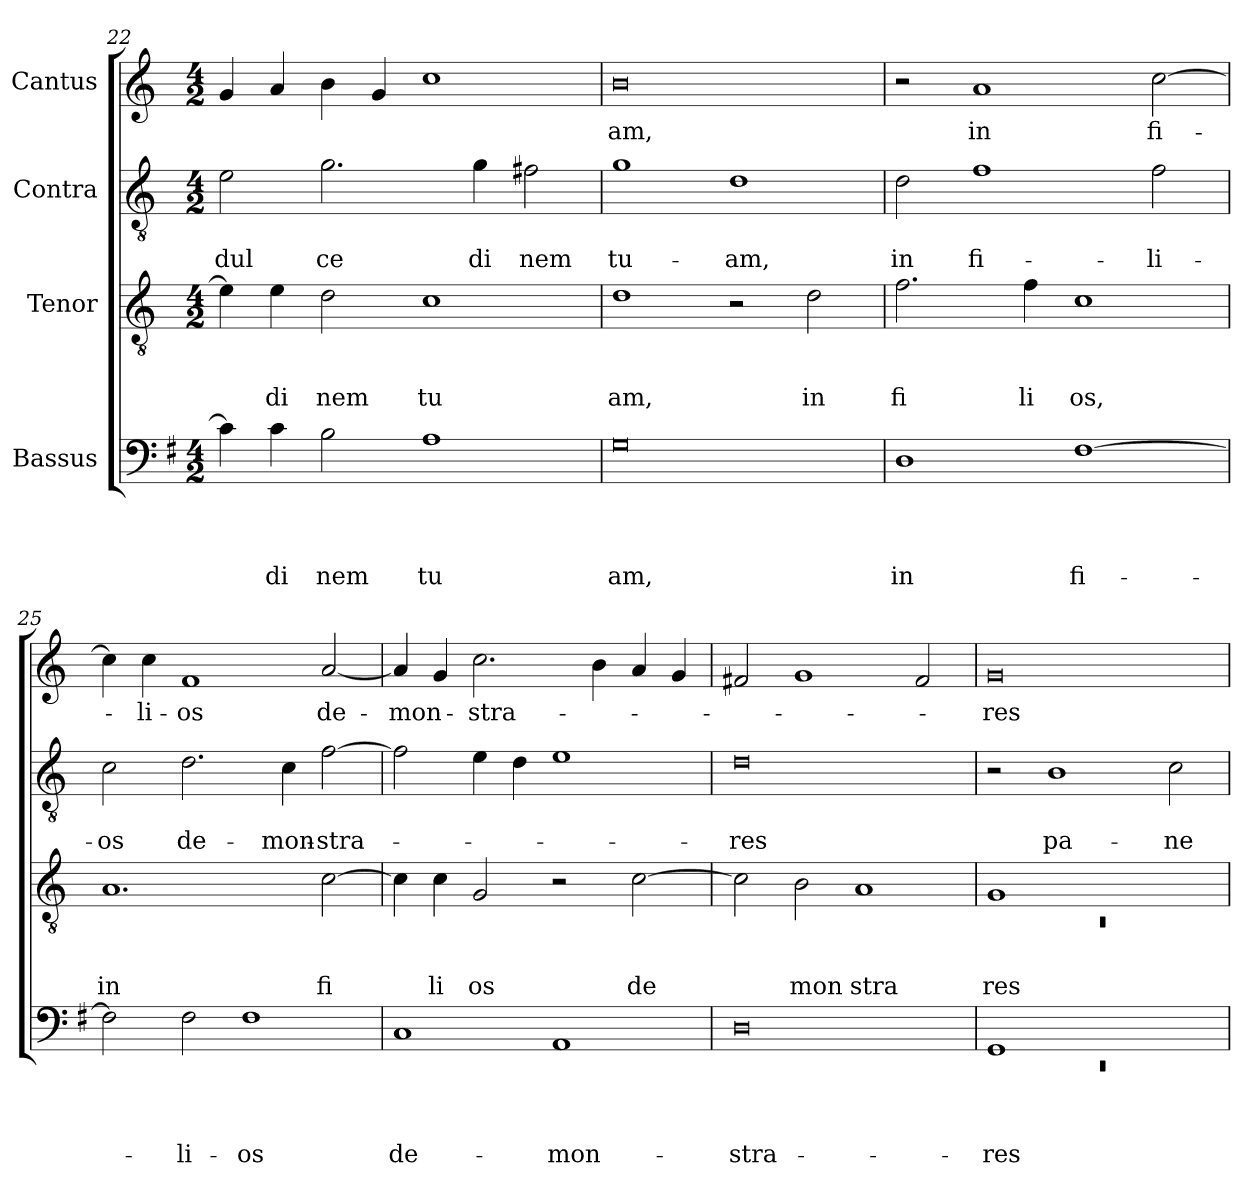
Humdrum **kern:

**kern	**text	**text	**text	**text	**kern	**text	**text	**text	**kern	**text	**text	**kern	**text
*part4	*part4	*part4	*part4	*part4	*part3	*part3	*part3	*part3	*part2	*part2	*part2	*part1	*part1
*staff4	*staff4	*staff4	*staff4	*staff4	*staff3	*staff3	*staff3	*staff3	*staff2	*staff2	*staff2	*staff1	*staff1
*I"Bassus	*	*	*	*	*I"Tenor	*	*	*	*I"Contra	*	*	*I"Cantus	*
*clefF4	*	*	*	*	*clefGv2	*	*	*	*clefGv2	*	*	*clefG2	*
*ITrd-3c-5	*	*	*	*	*	*	*	*	*	*	*	*	*
*k[]	*	*	*	*	*k[]	*	*	*	*k[]	*	*	*k[]	*
*C:	*	*	*	*	*C:	*	*	*	*C:	*	*	*C:	*
*M4/2	*	*	*	*	*M4/2	*	*	*	*M4/2	*	*	*M4/2	*
=22	=22	=22	=22	=22	=22	=22	=22	=22	=22	=22	=22	=22	=22
!	!	!	!	!	!	!	!	!	!	!	!LO:LY:b	!	!
4f\]	.	.	.	.	4e\]	.	.	.	2e\	.	dul	4g/	.
!	!	!	!	!LO:LY:b	!	!	!	!LO:LY:b	!	!	!	!	!
4f\	.	.	.	di	4e\	.	.	di	.	.	.	4a/	.
!	!	!	!	!LO:LY:b	!	!	!	!LO:LY:b	!	!	!LO:LY:b	!	!
2e\	.	.	.	nem	2d\	.	.	nem	2.g\	.	ce	4b\	.
.	.	.	.	.	.	.	.	.	.	.	.	4g/	.
!	!	!	!	!LO:LY:b	!	!	!	!LO:LY:b	!	!	!	!	!
1d	.	.	.	tu	1c	.	.	tu	.	.	.	1cc	.
!	!	!	!	!	!	!	!	!	!	!	!LO:LY:b	!	!
.	.	.	.	.	.	.	.	.	4g\	.	di	.	.
!	!	!	!	!	!	!	!	!	!	!	!LO:LY:b	!	!
.	.	.	.	.	.	.	.	.	2f#X\	.	nem	.	.
!!LO:LB:g=z
=23	=23	=23	=23	=23	=23	=23	=23	=23	=23	=23	=23	=23	=23
!	!	!	!	!LO:LY:b	!	!	!	!LO:LY:b	!	!	!LO:LY:b	!	!LO:LY:b
0c	.	.	.	am,	1d	.	.	am,	1g	.	tu-	0b	am,
!	!	!	!	!	!	!	!	!	!	!	!LO:LY:b	!	!
.	.	.	.	.	2r	.	.	.	1d	.	-am,	.	.
!	!	!	!	!	!	!	!	!LO:LY:b	!	!	!	!	!
.	.	.	.	.	2d\	.	.	in	.	.	.	.	.
=24	=24	=24	=24	=24	=24	=24	=24	=24	=24	=24	=24	=24	=24
!	!	!	!	!LO:LY:b	!	!	!	!LO:LY:b	!	!	!LO:LY:b	!	!
1G	.	.	.	in	2.f\	.	.	fi	2d\	.	in	2r	.
!	!	!	!	!	!	!	!	!	!	!	!LO:LY:b	!	!LO:LY:b
.	.	.	.	.	.	.	.	.	1f	.	fi-	1a	in
!	!	!	!	!	!	!	!	!LO:LY:b	!	!	!	!	!
.	.	.	.	.	4f\	.	.	li	.	.	.	.	.
!	!	!	!	!LO:LY:b	!	!	!	!LO:LY:b	!	!	!	!	!
[>1B	.	.	.	fi-	1c	.	.	os,	.	.	.	.	.
!	!	!	!	!	!	!	!	!	!	!	!LO:LY:b	!	!LO:LY:b
.	.	.	.	.	.	.	.	.	2f\	.	-li-	[>2cc\	fi-
=25	=25	=25	=25	=25	=25	=25	=25	=25	=25	=25	=25	=25	=25
!	!	!	!	!	!	!	!	!LO:LY:b	!	!	!LO:LY:b	!	!
2B\]	.	.	.	.	1.A	.	.	in	2c\	.	-os	4cc\]	.
!	!	!	!	!	!	!	!	!	!	!	!	!	!LO:LY:b
.	.	.	.	.	.	.	.	.	.	.	.	4cc\	-li-
!	!	!	!	!LO:LY:b	!	!	!	!	!	!	!LO:LY:b	!	!LO:LY:b
2B\	.	.	.	-li-	.	.	.	.	2.d\	.	de-	1f	-os
!	!	!	!	!LO:LY:b	!	!	!	!	!	!	!	!	!
1B	.	.	.	-os	.	.	.	.	.	.	.	.	.
!	!	!	!	!	!	!	!	!	!	!	!LO:LY:b	!	!
.	.	.	.	.	.	.	.	.	4c\	.	-mon-	.	.
!	!	!	!	!	!	!	!	!LO:LY:b	!	!	!LO:LY:b	!	!LO:LY:b
.	.	.	.	.	[>2c\	.	.	fi	[>2f\	.	-stra-	[<2a/	de-
=26	=26	=26	=26	=26	=26	=26	=26	=26	=26	=26	=26	=26	=26
!	!	!	!	!LO:LY:b	!	!	!	!	!	!	!	!	!LO:LY:b
1F	.	.	.	de-	4c\]	.	.	.	2f\]	.	.	4a/]	-mon-
!	!	!	!	!	!	!	!	!LO:LY:b	!	!	!	!	!
.	.	.	.	.	4c\	.	.	li	.	.	.	4g/	.
!	!	!	!	!	!	!	!	!LO:LY:b	!	!	!	!	!LO:LY:b
.	.	.	.	.	2G/	.	.	os	4e\	.	.	2.cc\	-stra-
.	.	.	.	.	.	.	.	.	4d\	.	.	.	.
!	!	!	!	!LO:LY:b	!	!	!	!	!	!	!	!	!
1D	.	.	.	-mon-	2r	.	.	.	1e	.	.	.	.
.	.	.	.	.	.	.	.	.	.	.	.	4b\	.
!	!	!	!	!	!	!	!	!LO:LY:b	!	!	!	!	!
.	.	.	.	.	[>2c\	.	.	de	.	.	.	4a/	.
.	.	.	.	.	.	.	.	.	.	.	.	4g/	.
=27	=27	=27	=27	=27	=27	=27	=27	=27	=27	=27	=27	=27	=27
!	!	!	!	!LO:LY:b	!	!	!	!	!	!	!LO:LY:b	!	!
0G	.	.	.	-stra-	2c\]	.	.	.	0d	.	-res	2f#X/	.
!	!	!	!	!	!	!	!	!LO:LY:b	!	!	!	!	!
.	.	.	.	.	2B\	.	.	mon	.	.	.	1g	.
!	!	!	!	!	!	!	!	!LO:LY:b	!	!	!	!	!
.	.	.	.	.	1A	.	.	stra	.	.	.	.	.
.	.	.	.	.	.	.	.	.	.	.	.	2f#/	.
=28	=28	=28	=28	=28	=28	=28	=28	=28	=28	=28	=28	=28	=28
*^	*	*	*	*	*^	*	*	*	*	*	*	*	*
!	!LO:N:vis=1	!	!	!	!LO:LY:b	!	!LO:N:vis=1	!	!	!LO:LY:b	!	!	!	!	!LO:LY:b
1C	0rEE	.	.	.	-res	1G	0rC	.	.	res	2r	.	.	0g	-res
!	!	!	!	!	!	!	!	!	!	!	!	!	!LO:LY:b	!	!
.	.	.	.	.	.	.	.	.	.	.	1B	.	pa-	.	.
1ryy	.	.	.	.	.	1ryy	.	.	.	.	.	.	.	.	.
!	!	!	!	!	!	!	!	!	!	!	!	!	!LO:LY:b	!	!
.	.	.	.	.	.	.	.	.	.	.	2c\	.	-ne	.	.
*v	*v	*	*	*	*	*	*	*	*	*	*	*	*	*	*
*	*	*	*	*	*v	*v	*	*	*	*	*	*	*	*
=	=	=	=	=	=	=	=	=	=	=	=	=	=
*-	*-	*-	*-	*-	*-	*-	*-	*-	*-	*-	*-	*-	*-
